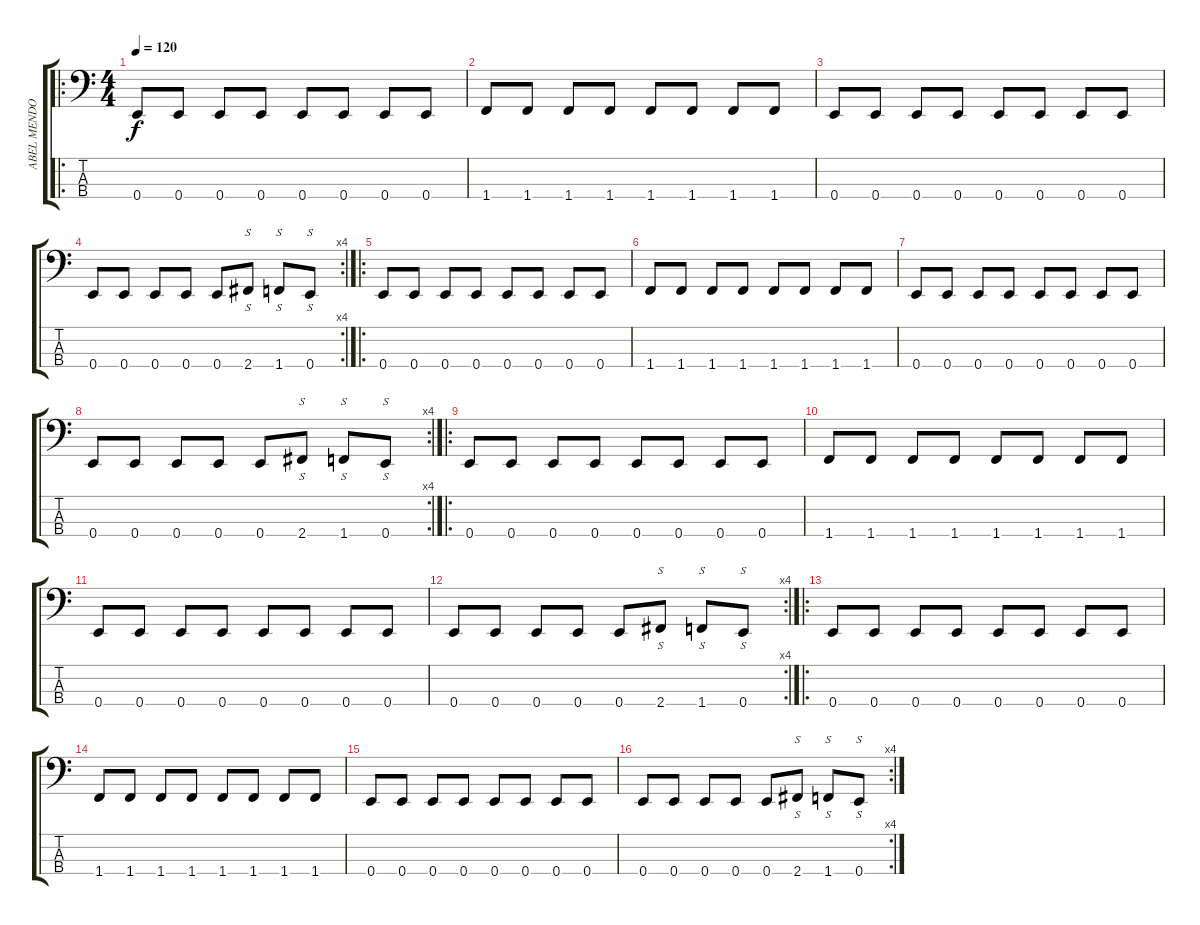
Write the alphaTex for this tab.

\track ("ABEL MENDOZA BAJO" "ABEL MENDO") {instrument electricbasspick}
\staff {score tabs}
\tuning (G2 D2 A1 E1) {hide}
\ro
\ts (4 4)
\tempo 120
\clef f4
\ks c
0.4.8{dy f} 0.4.8 0.4.8 0.4.8 0.4.8 0.4.8 0.4.8 0.4.8 |
1.4.8 1.4.8 1.4.8 1.4.8 1.4.8 1.4.8 1.4.8 1.4.8 |
0.4.8 0.4.8 0.4.8 0.4.8 0.4.8 0.4.8 0.4.8 0.4.8 |
\rc 4
0.4.8 0.4.8 0.4.8 0.4.8 0.4.8 2.4.8{s} 1.4.8{s} 0.4.8{s} |
\ro
0.4.8 0.4.8 0.4.8 0.4.8 0.4.8 0.4.8 0.4.8 0.4.8 |
1.4.8 1.4.8 1.4.8 1.4.8 1.4.8 1.4.8 1.4.8 1.4.8 |
0.4.8 0.4.8 0.4.8 0.4.8 0.4.8 0.4.8 0.4.8 0.4.8 |
\rc 4
0.4.8 0.4.8 0.4.8 0.4.8 0.4.8 2.4.8{s} 1.4.8{s} 0.4.8{s} |
\ro
0.4.8 0.4.8 0.4.8 0.4.8 0.4.8 0.4.8 0.4.8 0.4.8 |
1.4.8 1.4.8 1.4.8 1.4.8 1.4.8 1.4.8 1.4.8 1.4.8 |
0.4.8 0.4.8 0.4.8 0.4.8 0.4.8 0.4.8 0.4.8 0.4.8 |
\rc 4
0.4.8 0.4.8 0.4.8 0.4.8 0.4.8 2.4.8{s} 1.4.8{s} 0.4.8{s} |
\ro
0.4.8 0.4.8 0.4.8 0.4.8 0.4.8 0.4.8 0.4.8 0.4.8 |
1.4.8 1.4.8 1.4.8 1.4.8 1.4.8 1.4.8 1.4.8 1.4.8 |
0.4.8 0.4.8 0.4.8 0.4.8 0.4.8 0.4.8 0.4.8 0.4.8 |
\rc 4
0.4.8 0.4.8 0.4.8 0.4.8 0.4.8 2.4.8{s} 1.4.8{s} 0.4.8{s}
